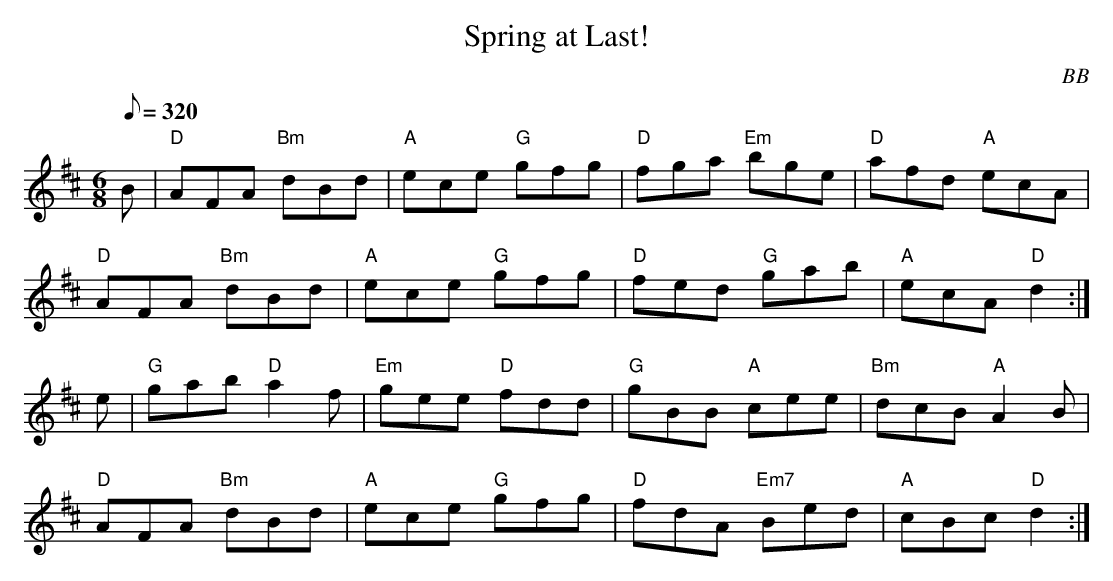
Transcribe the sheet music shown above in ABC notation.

X:1
T: Spring at Last!
C: BB
Q: 1/8=320
M: 6/8
L: 1/8
K: D
B | "D"AFA "Bm"dBd | "A"ece "G"gfg | "D"fga "Em"bge | "D"afd "A"ecA |
"D"AFA "Bm"dBd | "A"ece "G"gfg | "D"fed "G"gab | "A"ecA "D"d2 :|
e|"G"gab "D"a2 f | "Em"gee "D"fdd | "G"gBB "A"cee | "Bm"dcB "A"A2 B |
"D"AFA "Bm"dBd | "A"ece "G"gfg | "D"fdA "Em7"Bed |"A"cBc "D"d2 :|
